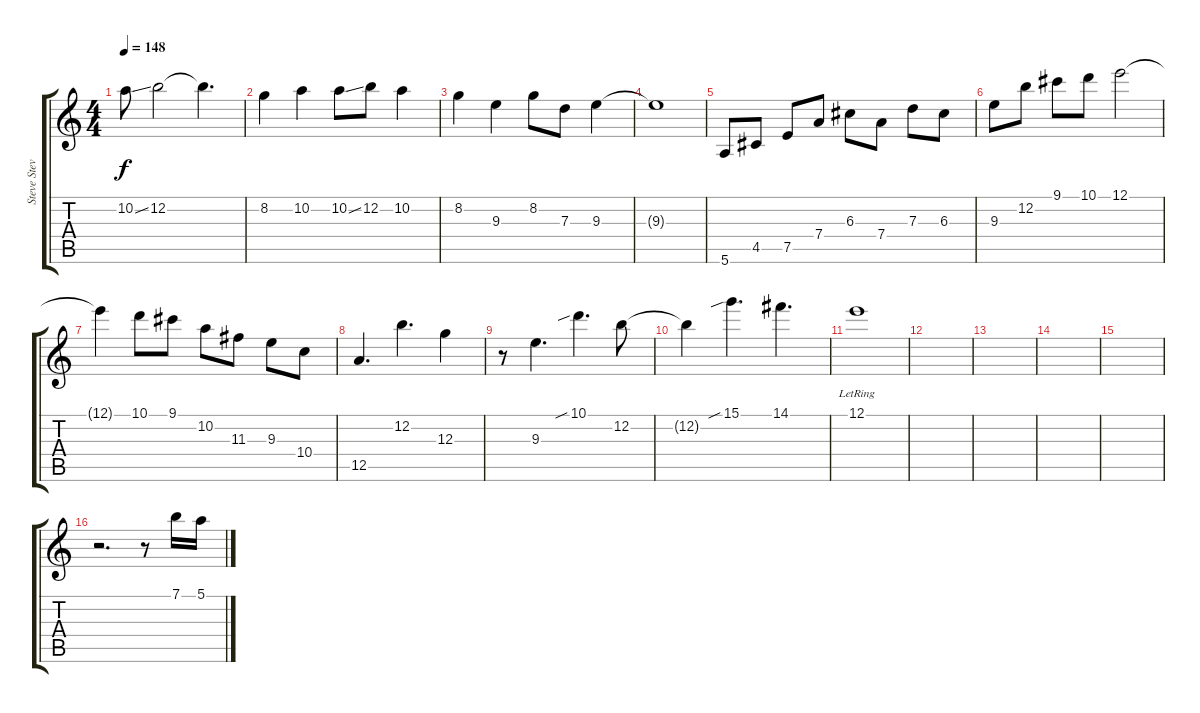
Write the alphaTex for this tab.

\track ("Steve Stevens" "Steve Stev") {instrument acousticguitarsteel}
\staff {score tabs}
\tuning (E4 B3 G3 D3 A2 E2) {hide}
\ts (4 4)
\tempo 148
\clef g2
\ks c
10.2{ss}.8{dy f} 12.2.2 12.2{t}.4{d} |
8.2.4 10.2.4 10.2{ss}.8 12.2.8 10.2.4 |
8.2.4 9.3.4 8.2.8 7.3.8 9.3.4 |
9.3{t}.1 |
5.6.8 4.5.8 7.5.8 7.4.8 6.3.8 7.4.8 7.3.8 6.3.8 |
9.3.8 12.2.8 9.1.8 10.1.8 12.1.2 |
12.1{t}.4 10.1.8 9.1.8 10.2.8 11.3.8 9.3.8 10.4.8 |
12.5.4{d} 12.2.4{d} 12.3.4 |
r.8 9.3.4{d} 10.1{sib}.4{d} 12.2.8 |
12.2{t}.4 15.1{sib}.4{d} 14.1.4{d} |
12.1{lr}.1 |
|
|
|
|
r.2{d} r.8 7.1.16 5.1.16
